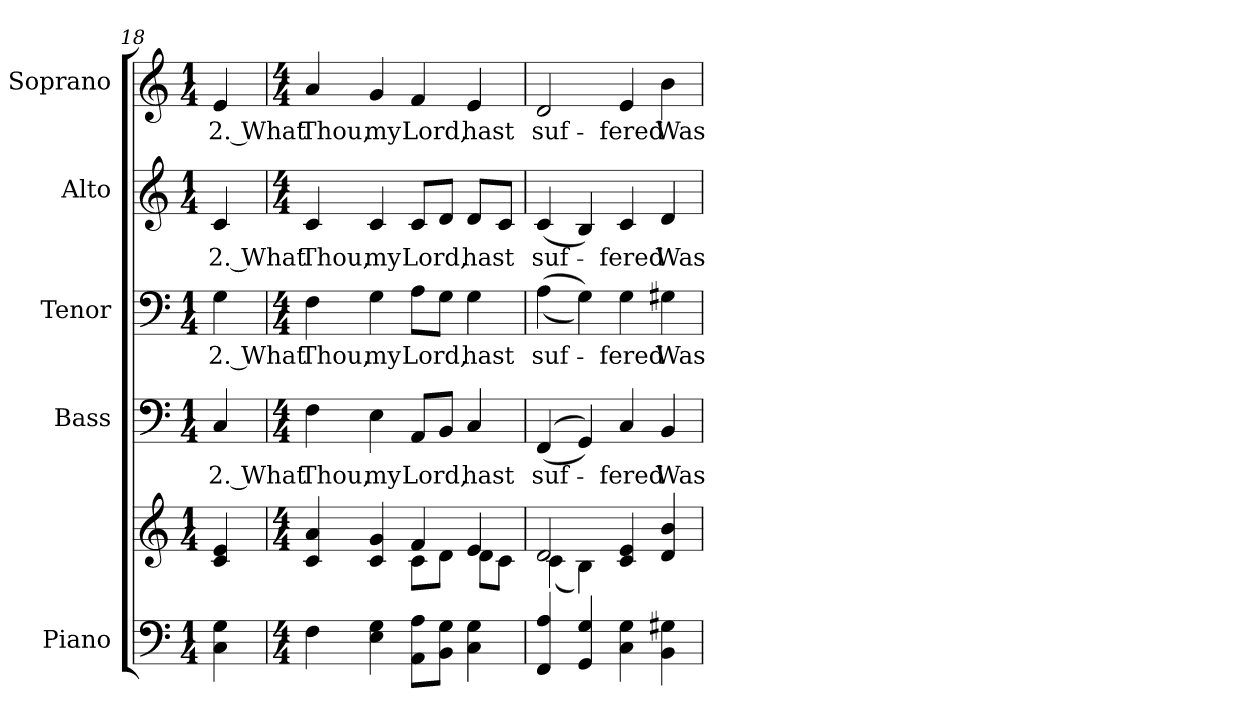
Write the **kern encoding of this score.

**kern	**kern	**kern	**text	**kern	**text	**kern	**text	**kern	**text
*part5	*part5	*part4	*part4	*part3	*part3	*part2	*part2	*part1	*part1
*staff6	*staff5	*staff4	*staff4	*staff3	*staff3	*staff2	*staff2	*staff1	*staff1
*I"Piano	*	*I"Bass	*	*I"Tenor	*	*I"Alto	*	*I"Soprano	*
*I'Pno.	*	*I'B.	*	*I'T.	*	*I'A.	*	*I'S.	*
!!LO:PB:g=z
*clefF4	*clefG2	*clefF4	*	*clefF4	*	*clefG2	*	*clefG2	*
*k[]	*k[]	*k[]	*	*k[]	*	*k[]	*	*k[]	*
*C:	*C:	*C:	*	*C:	*	*C:	*	*C:	*
*M1/4	*M1/4	*M1/4	*	*M1/4	*	*M1/4	*	*M1/4	*
=18	=18	=18	=18	=18	=18	=18	=18	=18	=18
!	!	!	!LO:LY:b:color=#000000	!	!	!	!	!	!
!	!	!	!	!	!LO:LY:b:color=#000000	!	!	!	!
!	!	!	!	!	!	!	!LO:LY:b:color=#000000	!	!
!	!	!	!	!	!	!	!	!	!LO:LY:b:color=#000000
4Ci\ 4Gi	4ci/ 4ei	4Ci/	2. What	4Gi\	2. What	4ci/	2. What	4ei/	2. What
=19	=19	=19	=19	=19	=19	=19	=19	=19	=19
*M4/4	*M4/4	*M4/4	*	*M4/4	*	*M4/4	*	*M4/4	*
*	*^	*	*	*	*	*	*	*	*
!	!	!	!	!LO:LY:b:color=#000000	!	!	!	!	!	!
!	!	!	!	!	!	!LO:LY:b:color=#000000	!	!	!	!
!	!	!	!	!	!	!	!	!LO:LY:b:color=#000000	!	!
!	!	!	!	!	!	!	!	!	!	!LO:LY:b:color=#000000
4Fi\	4ci/ 4ai	2ryy	4Fi\	Thou,	4Fi\	Thou,	4ci/	Thou,	4ai/	Thou,
!	!	!	!	!LO:LY:b:color=#000000	!	!	!	!	!	!
!	!	!	!	!	!	!LO:LY:b:color=#000000	!	!	!	!
!	!	!	!	!	!	!	!	!LO:LY:b:color=#000000	!	!
!	!	!	!	!	!	!	!	!	!	!LO:LY:b:color=#000000
4Ei\ 4Gi	4ci/ 4gi	.	4Ei\	my	4Gi\	my	4ci/	my	4gi/	my
!	!	!	!	!LO:LY:b:color=#000000	!	!	!	!	!	!
!	!	!	!	!	!	!LO:LY:b:color=#000000	!	!	!	!
!	!	!	!	!	!	!	!	!LO:LY:b:color=#000000	!	!
!	!	!	!	!	!	!	!	!	!	!LO:LY:b:color=#000000
8AAi\ 8AiL	4fi/	8ci\L	8AAi/L	Lord,	8Ai\L	Lord,	8ci/L	Lord,	4fi/	Lord,
8BBi\ 8GiJ	.	8di\J	8BBi/J	.	8Gi\J	.	8di/J	.	.	.
!	!	!	!	!LO:LY:b:color=#000000	!	!	!	!	!	!
!	!	!	!	!	!	!LO:LY:b:color=#000000	!	!	!	!
!	!	!	!	!	!	!	!	!LO:LY:b:color=#000000	!	!
!	!	!	!	!	!	!	!	!	!	!LO:LY:b:color=#000000
4Ci\ 4Gi	4ei/	8di\L	4Ci/	hast	4Gi\	hast	8di/L	hast	4ei/	hast
.	.	8ci\J	.	.	.	.	8ci/J	.	.	.
!!LO:PB:g=z
=20	=20	=20	=20	=20	=20	=20	=20	=20	=20	=20
!	!	!	!	!LO:LY:b:color=#000000	!	!	!	!	!	!
!	!	!	!	!	!	!LO:LY:b:color=#000000	!	!	!	!
!	!	!	!	!	!	!	!	!LO:LY:b:color=#000000	!	!
!	!	!	!	!	!	!	!	!	!	!LO:LY:b:color=#000000
4FFi/ 4Ai	2di/	(4ci\	((4FFi/	suf-	((4Ai\	suf-	(4ci/	suf-	2di/	suf-
4GGi/ 4Gi	.	4Bi\)	4GGi/))	.	4Gi\))	.	4Bi/)	.	.	.
!	!	!	!	!LO:LY:b:color=#000000	!	!	!	!	!	!
!	!	!	!	!	!	!LO:LY:b:color=#000000	!	!	!	!
!	!	!	!	!	!	!	!	!LO:LY:b:color=#000000	!	!
!	!	!	!	!	!	!	!	!	!	!LO:LY:b:color=#000000
4Ci\ 4Gi	4ci/ 4ei	2ryy	4Ci/	-fered	4Gi\	-fered	4ci/	-fered	4ei/	-fered
!	!	!	!	!LO:LY:b:color=#000000	!	!	!	!	!	!
!	!	!	!	!	!	!LO:LY:b:color=#000000	!	!	!	!
!	!	!	!	!	!	!	!	!LO:LY:b:color=#000000	!	!
!	!	!	!	!	!	!	!	!	!	!LO:LY:b:color=#000000
4BBi\ 4G#Xi	4di/ 4bi	.	4BBi/	Was	4G#Xi\	Was	4di/	Was	4bi\	Was
*	*v	*v	*	*	*	*	*	*	*	*
=	=	=	=	=	=	=	=	=	=
*-	*-	*-	*-	*-	*-	*-	*-	*-	*-
